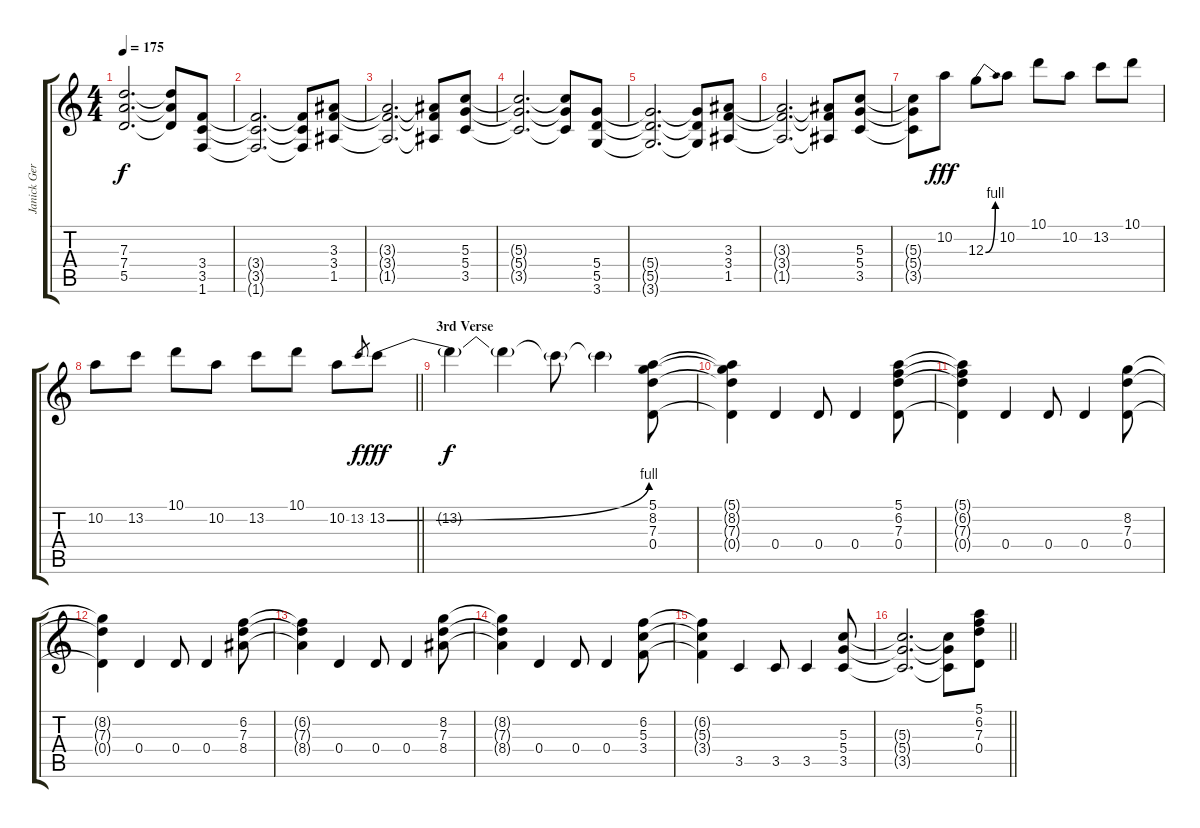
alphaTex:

\track ("Janick Gers" "Janick Ger") {instrument distortionguitar}
\staff {score tabs}
\tuning (E4 B3 G3 D3 A2 E2) {hide}
\ts (4 4)
\tempo 175
\clef g2
\ks c
(7.3{t} 7.4{t} 5.5{t}).2{d dy f} (7.3{t} 7.4{t} 5.5{t}).8 (3.4 3.5 1.6).8 |
(3.4{t} 3.5{t} 1.6{t}).2{d} (3.4{t} 3.5{t} 1.6{t}).8 (3.3 3.4 1.5).8 |
(3.3{t} 3.4{t} 1.5{t}).2{d} (3.3{t} 3.4{t} 1.5{t}).8 (5.3 5.4 3.5).8 |
(5.3{t} 5.4{t} 3.5{t}).2{d} (5.3{t} 5.4{t} 3.5{t}).8 (5.4 5.5 3.6).8 |
(5.4{t} 5.5{t} 3.6{t}).2{d} (5.4{t} 5.5{t} 3.6{t}).8 (3.3 3.4 1.5).8 |
(3.3{t} 3.4{t} 1.5{t}).2{d} (3.3{t} 3.4{t} 1.5{t}).8 (5.3 5.4 3.5).8 |
(5.3{t} 5.4{t} 3.5{t}).8 10.2.8{dy fff} 12.3{be (bend 0 0 60 4)}.8 10.2.8 10.1.8 10.2.8 13.2.8 10.1.8 |
\barLineRight lightlight
10.2.8 13.2.8 10.1.8 10.2.8 13.2.8 10.1.8 10.2.8 13.2.8{gr dy f} 13.2{be (bend 0 0 60 4)}.8{dy fff} |
\section ("" "3rd Verse")
13.2{t}.4{dy f} 13.2{t}.4 13.2{t}.8 13.2{t}.4 (5.1 8.2 7.3 0.4).8 |
(5.1{t} 8.2{t} 7.3{t} 0.4{t}).4 0.4.4 0.4.8 0.4.4 (5.1 6.2 7.3 0.4).8 |
(5.1{t} 6.2{t} 7.3{t} 0.4{t}).4 0.4.4 0.4.8 0.4.4 (8.2 7.3 0.4).8 |
(8.2{t} 7.3{t} 0.4{t}).4 0.4.4 0.4.8 0.4.4 (6.2 7.3 8.4).8 |
(6.2{t} 7.3{t} 8.4{t}).4 0.4.4 0.4.8 0.4.4 (8.2 7.3 8.4).8 |
(8.2{t} 7.3{t} 8.4{t}).4 0.4.4 0.4.8 0.4.4 (6.2 5.3 3.4).8 |
(6.2{t} 5.3{t} 3.4{t}).4 3.5.4 3.5.8 3.5.4 (5.3 5.4 3.5).8 |
\barLineRight lightlight
(5.3{t} 5.4{t} 3.5{t}).2{d} (5.3{t} 5.4{t} 3.5{t}).8 (5.1 6.2 7.3 0.4).8
